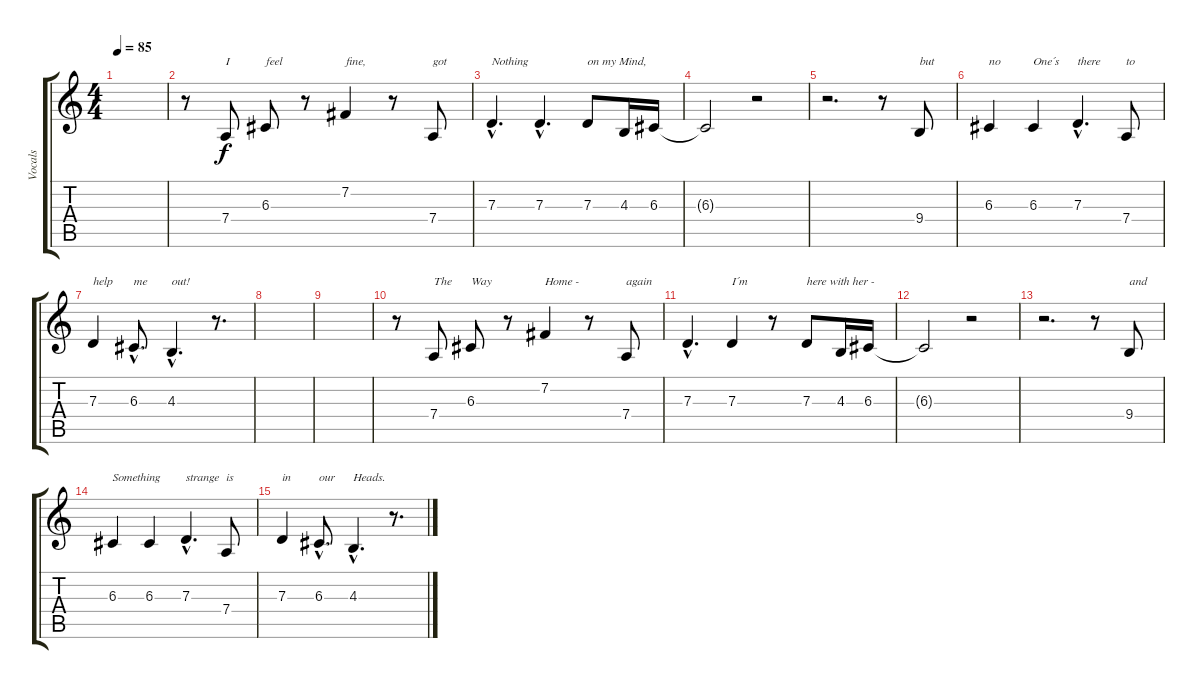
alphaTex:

\track ("Vocals" "Vocals") {instrument lead6voice}
\staff {score tabs}
\tuning (E4 B3 G3 D3 A2 E2) {hide}
\ts (4 4)
\tempo 85
\clef g2
\ks c
|
r.8 7.4.8{txt "I"} 6.3.8{txt "feel"} r.8 7.2.4{txt "fine,"} r.8 7.4.8{txt "got"} |
7.3{hac}.4{d txt "Nothing"} 7.3{hac}.4{d} 7.3.8{txt "on my Mind,"} 4.3.16 6.3.16 |
6.3{t}.2 r.2 |
r.2{d} r.8 9.4.8{txt "but"} |
6.3.4{txt "no"} 6.3.4{txt "One´s"} 7.3{hac}.4{d txt "there"} 7.4.8{txt "to"} |
7.3.4{txt "help"} 6.3{hac}.8{d txt "me"} 4.3{hac}.4{d txt "out!"} r.8{d} |
|
|
r.8 7.4.8{txt "The"} 6.3.8{txt "Way"} r.8 7.2.4{txt "Home - "} r.8 7.4.8{txt "again"} |
7.3{hac}.4{d} 7.3.4{txt "I´m"} r.8 7.3.8{txt "here with her - "} 4.3.16 6.3.16 |
6.3{t}.2 r.2 |
r.2{d} r.8 9.4.8{txt "and"} |
6.3.4{txt "Something"} 6.3.4 7.3{hac}.4{d txt "strange"} 7.4.8{txt "is"} |
7.3.4{txt "in"} 6.3{hac}.8{d txt "our"} 4.3{hac}.4{d txt "Heads."} r.8{d}
